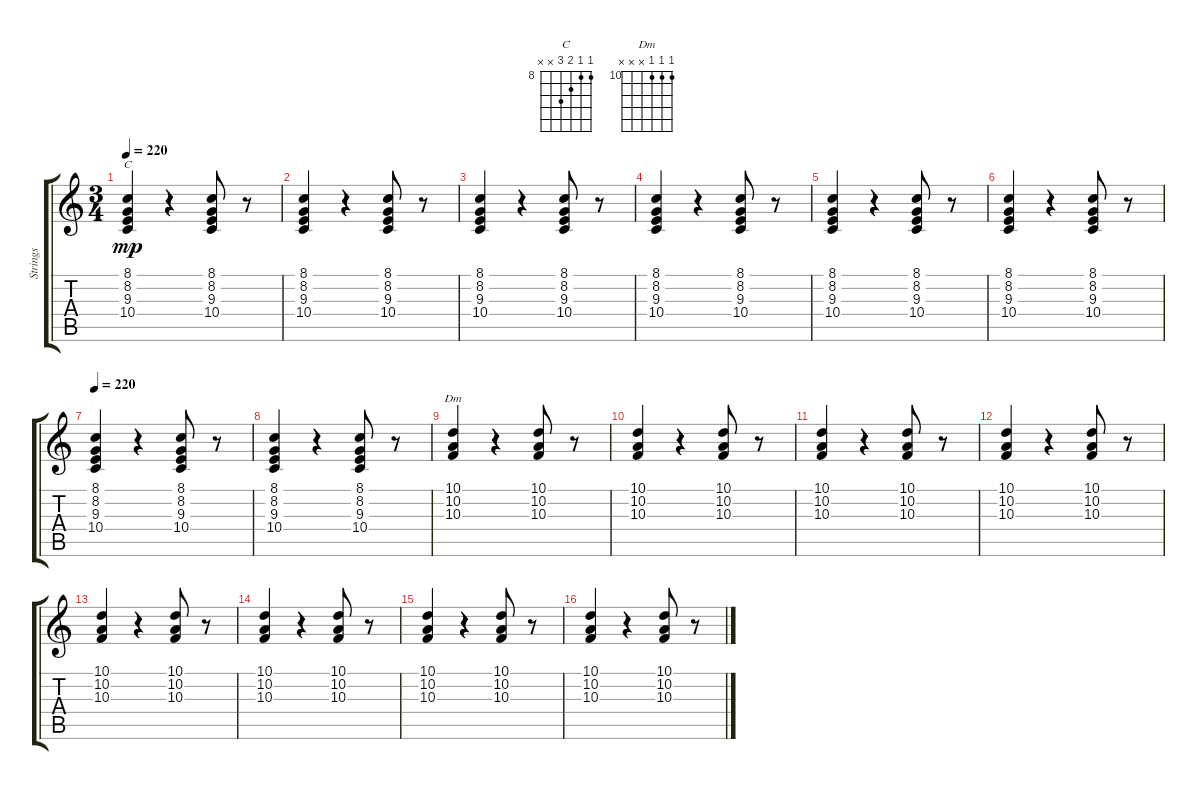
\track ("Strings" "Strings") {instrument stringensemble1}
\staff {score tabs}
\tuning (E4 B3 G3 D3 A2 E2) {hide}
\chord ("C" 8 8 9 10 x x) {firstfret 8}
\chord ("Dm" 10 10 10 x x x) {firstfret 10}
\ts (3 4)
\tempo 220
\clef g2
\ks c
(8.1 8.2 9.3 10.4).4{ch "C" dy mp} r.4 (8.1 8.2 9.3 10.4).8 r.8 |
(8.1 8.2 9.3 10.4).4 r.4 (8.1 8.2 9.3 10.4).8 r.8 |
(8.1 8.2 9.3 10.4).4 r.4 (8.1 8.2 9.3 10.4).8 r.8 |
(8.1 8.2 9.3 10.4).4 r.4 (8.1 8.2 9.3 10.4).8 r.8 |
(8.1 8.2 9.3 10.4).4 r.4 (8.1 8.2 9.3 10.4).8 r.8 |
(8.1 8.2 9.3 10.4).4 r.4 (8.1 8.2 9.3 10.4).8 r.8 |
\tempo 220
(8.1 8.2 9.3 10.4).4 r.4 (8.1 8.2 9.3 10.4).8 r.8 |
(8.1 8.2 9.3 10.4).4 r.4 (8.1 8.2 9.3 10.4).8 r.8 |
(10.1 10.2 10.3).4{ch "Dm"} r.4 (10.1 10.2 10.3).8 r.8 |
(10.1 10.2 10.3).4 r.4 (10.1 10.2 10.3).8 r.8 |
(10.1 10.2 10.3).4 r.4 (10.1 10.2 10.3).8 r.8 |
(10.1 10.2 10.3).4 r.4 (10.1 10.2 10.3).8 r.8 |
(10.1 10.2 10.3).4 r.4 (10.1 10.2 10.3).8 r.8 |
(10.1 10.2 10.3).4 r.4 (10.1 10.2 10.3).8 r.8 |
(10.1 10.2 10.3).4 r.4 (10.1 10.2 10.3).8 r.8 |
(10.1 10.2 10.3).4 r.4 (10.1 10.2 10.3).8 r.8
